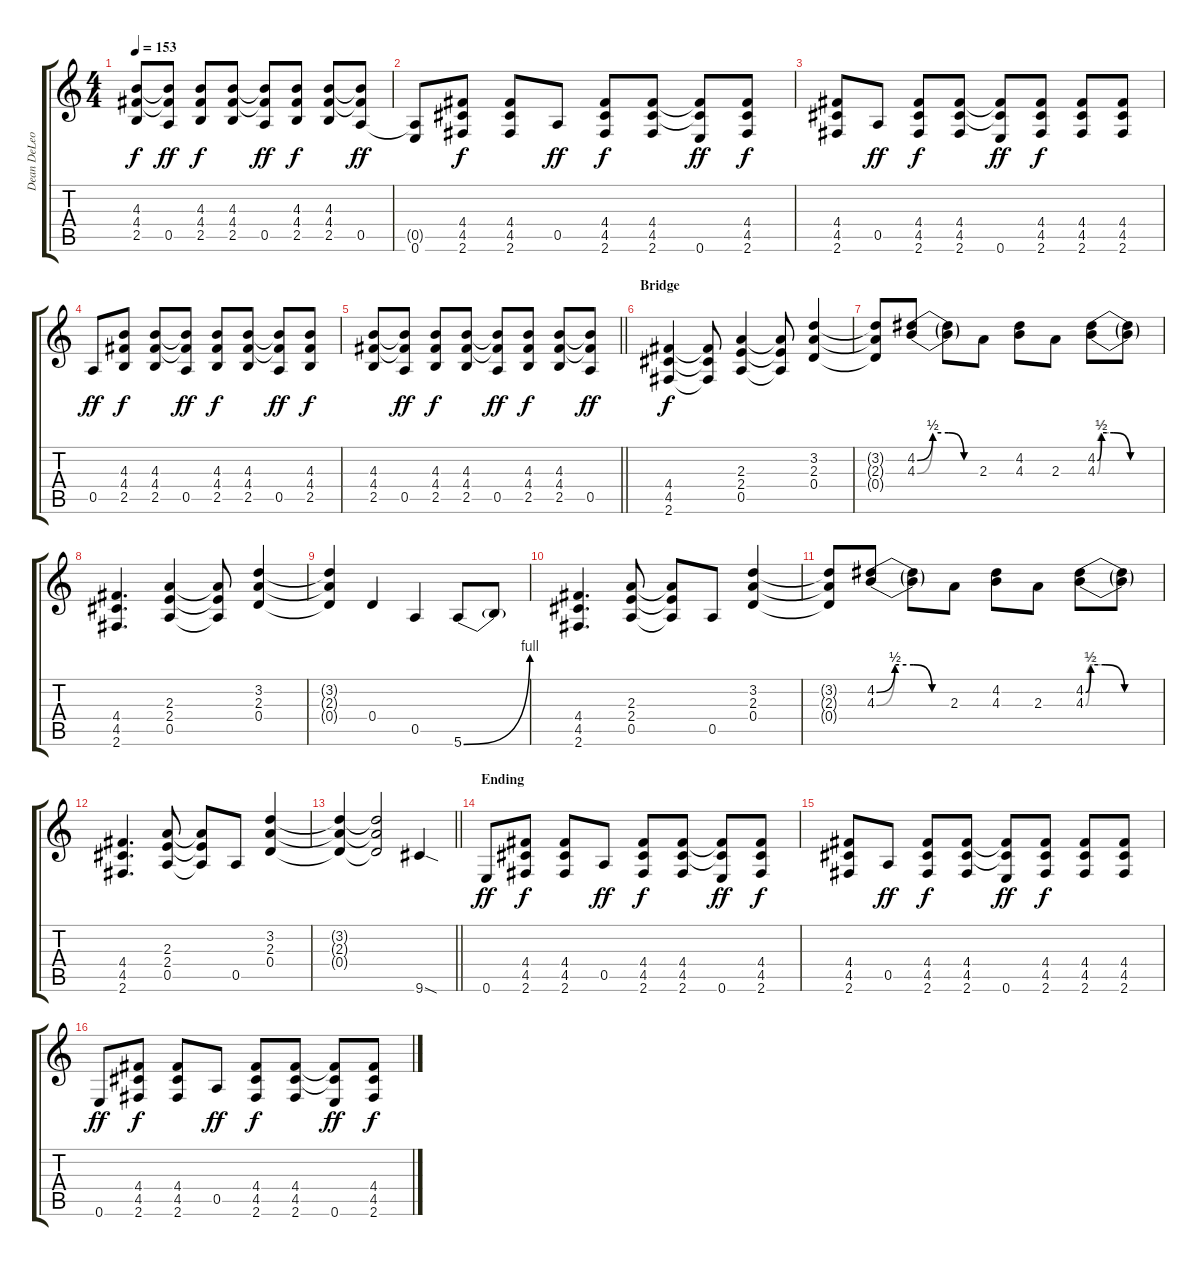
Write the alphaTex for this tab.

\track ("Dean DeLeo - Guitar 1" "Dean DeLeo") {instrument overdrivenguitar}
\staff {score tabs}
\tuning (E4 B3 G3 D3 A2 E2) {hide}
\ts (4 4)
\tempo 153
\clef g2
\ks c
(4.3 4.4 2.5).8{dy f} (4.3{t} 4.4{t} 0.5).8{dy ff} (4.3 4.4 2.5).8{dy f} (4.3 4.4 2.5).8 (4.3{t} 4.4{t} 0.5).8{dy ff} (4.3 4.4 2.5).8{dy f} (4.3 4.4 2.5).8 (4.3{t} 4.4{t} 0.5).8{dy ff} |
(0.5{t} 0.6).8 (4.4 4.5 2.6).8{dy f} (4.4 4.5 2.6).8 0.5.8{dy ff} (4.4 4.5 2.6).8{dy f} (4.4 4.5 2.6).8 (4.4{t} 4.5{t} 0.6).8{dy ff} (4.4 4.5 2.6).8{dy f} |
(4.4 4.5 2.6).8 0.5.8{dy ff} (4.4 4.5 2.6).8{dy f} (4.4 4.5 2.6).8 (4.4{t} 4.5{t} 0.6).8{dy ff} (4.4 4.5 2.6).8{dy f} (4.4 4.5 2.6).8 (4.4 4.5 2.6).8 |
0.5.8{dy ff} (4.3 4.4 2.5).8{dy f} (4.3 4.4 2.5).8 (4.3{t} 4.4{t} 0.5).8{dy ff} (4.3 4.4 2.5).8{dy f} (4.3 4.4 2.5).8 (4.3{t} 4.4{t} 0.5).8{dy ff} (4.3 4.4 2.5).8{dy f} |
\barLineRight lightlight
(4.3 4.4 2.5).8 (4.3{t} 4.4{t} 0.5).8{dy ff} (4.3 4.4 2.5).8{dy f} (4.3 4.4 2.5).8 (4.3{t} 4.4{t} 0.5).8{dy ff} (4.3 4.4 2.5).8{dy f} (4.3 4.4 2.5).8 (4.3{t} 4.4{t} 0.5).8{dy ff} |
\section ("" "Bridge")
(4.4 4.5 2.6).4{dy f} (4.4{t} 4.5{t} 2.6{t}).8 (2.3 2.4 0.5).4 (2.3{t} 2.4{t} 0.5{t}).8 (3.2 2.3 0.4).4 |
(3.2{t} 2.3{t} 0.4{t}).8 (4.2{be (custom 0 0 15 2 30 2 45 0 60 0)} 4.3{be (custom 0 0 15 2 30 2 45 0 60 0)}).8 (4.2{t} 4.3{t}).8 2.3.8 (4.2 4.3).8 2.3.8 (4.2{be (custom 0 0 4 2 15 2 30 0 60 0)} 4.3{be (custom 0 0 3 2 17 2 30 0 60 0)}).8 (4.2{t} 4.3{t}).8 |
(4.4 4.5 2.6).4{d} (2.3 2.4 0.5).4 (2.3{t} 2.4{t} 0.5{t}).8 (3.2 2.3 0.4).4 |
(3.2{t} 2.3{t} 0.4{t}).4 0.4.4 0.5.4 5.6{be (bend 0 0 60 4)}.8 5.6{t}.8 |
(4.4 4.5 2.6).4{d} (2.3 2.4 0.5).8 (2.3{t} 2.4{t} 0.5{t}).8 0.5.8 (3.2 2.3 0.4).4 |
(3.2{t} 2.3{t} 0.4{t}).8 (4.2{be (custom 0 0 15 2 30 2 45 0 60 0)} 4.3{be (custom 0 0 15 2 30 2 45 0 60 0)}).8 (4.2{t} 4.3{t}).8 2.3.8 (4.2 4.3).8 2.3.8 (4.2{be (custom 0 0 4 2 15 2 30 0 60 0)} 4.3{be (custom 0 0 3 2 17 2 30 0 60 0)}).8 (4.2{t} 4.3{t}).8 |
(4.4 4.5 2.6).4{d} (2.3 2.4 0.5).8 (2.3{t} 2.4{t} 0.5{t}).8 0.5.8 (3.2 2.3 0.4).4 |
\barLineRight lightlight
(3.2{t} 2.3{t} 0.4{t}).4 (3.2{t} 2.3{t} 0.4{t}).2 9.6{sod}.4 |
\section ("" "Ending")
0.6.8{dy ff} (4.4 4.5 2.6).8{dy f} (4.4 4.5 2.6).8 0.5.8{dy ff} (4.4 4.5 2.6).8{dy f} (4.4 4.5 2.6).8 (4.4{t} 4.5{t} 0.6).8{dy ff} (4.4 4.5 2.6).8{dy f} |
(4.4 4.5 2.6).8 0.5.8{dy ff} (4.4 4.5 2.6).8{dy f} (4.4 4.5 2.6).8 (4.4{t} 4.5{t} 0.6).8{dy ff} (4.4 4.5 2.6).8{dy f} (4.4 4.5 2.6).8 (4.4 4.5 2.6).8 |
0.6.8{dy ff} (4.4 4.5 2.6).8{dy f} (4.4 4.5 2.6).8 0.5.8{dy ff} (4.4 4.5 2.6).8{dy f} (4.4 4.5 2.6).8 (4.4{t} 4.5{t} 0.6).8{dy ff} (4.4 4.5 2.6).8{dy f}
